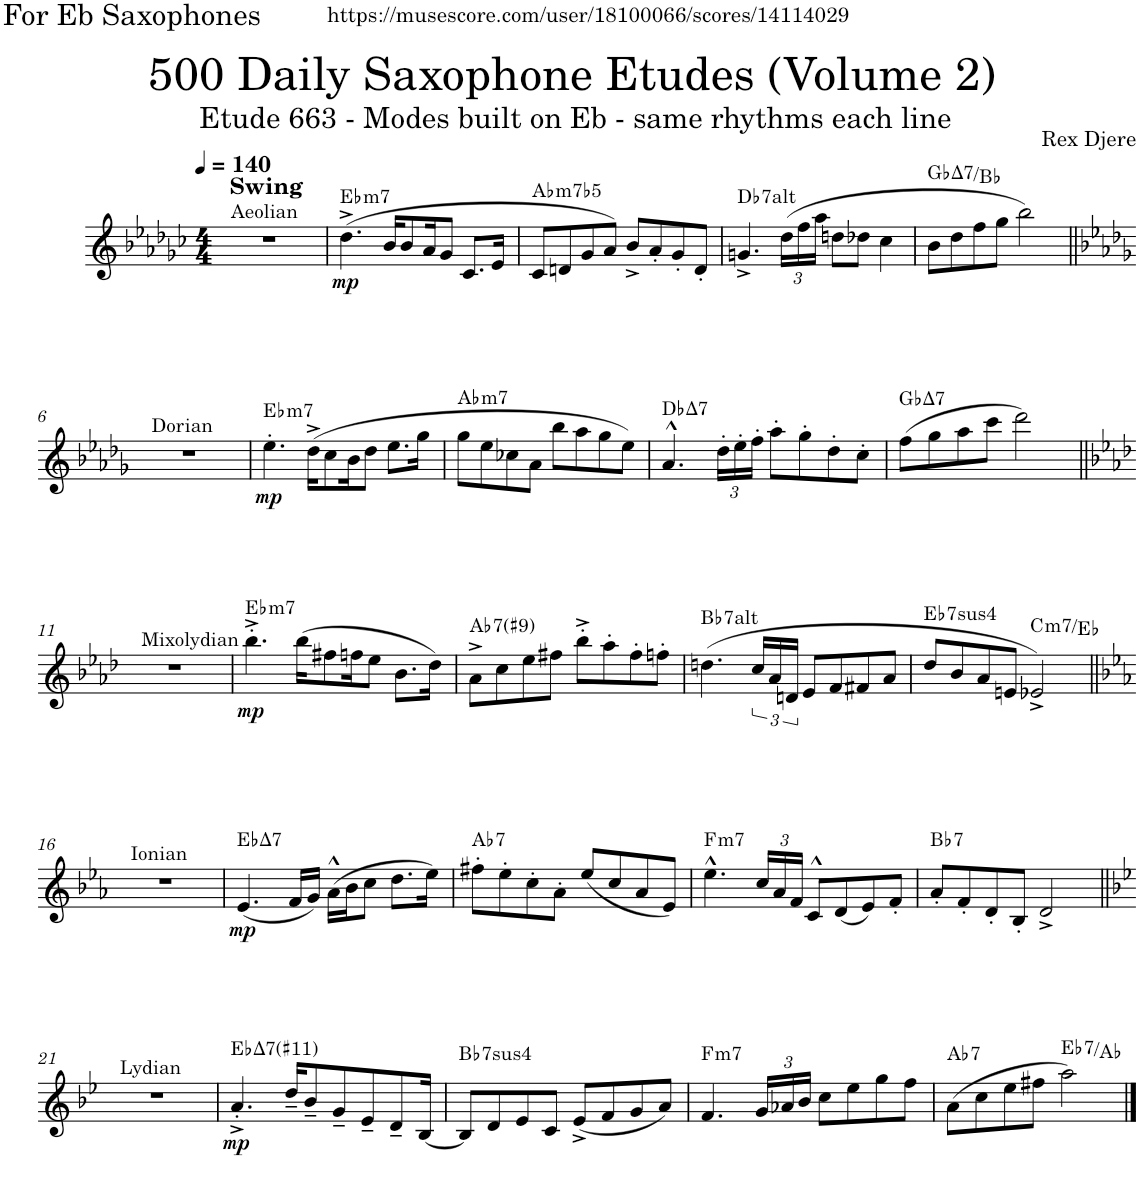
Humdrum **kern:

**kern	**dynam	**harte
*part1	*part1	*part1
*staff1	*staff1	*
*I"Alto Saxophone	*	*
*I'A. Sax.	*	*
*clefG2	*	*
*Trd5c9	*	*
*k[b-e-a-d-g-c-]	*	*
*M4/4	*	*
*MM140	*	*
=1	=1	=1
!LO:TX:a:t=Aeolian	!	!
!LO:TX:a:B:t=Swing	!	!
1r	.	.
=2	=2	=2
!	!LO:DY:b	!LO:H:kt=m7
(4.dd-^\	mp	Eb:min7
16b-/KL	.	.
8b-/	.	.
16a-/K	.	.
8g-/J	.	.
8.c-/L	.	.
16e-/Jk	.	.
=3	=3	=3
!	!	!LO:H:kt=m7b5
8c-/L	.	Ab:hdim7
8dn/	.	.
8g-/	.	.
8a-/J)	.	.
8b-^/L	.	.
8a-'/	.	.
8g-'/	.	.
8d'/J	.	.
=4	=4	=4
!	!	!LO:H:kt=7
4.gn^/	.	Db:(3,b5,#5,b7,b9,#9)
*Xbrackettup	*	*
(24dd-\LL	.	.
24ff\	.	.
24aa-\JJ	.	.
8ddn\L	.	.
8dd-X\J	.	.
4cc-\	.	.
=5	=5	=5
!	!	!LO:H:kt=7
8b-\L	.	Gb:maj7/3
8dd-\	.	.
8ff\	.	.
8gg-\J	.	.
2bb-\)	.	.
!!LO:LB:g=z
=6||	=6||	=6||
*k[b-e-a-d-g-]	*	*
!LO:TX:a:t=Dorian	!	!
1r	.	.
=7	=7	=7
!	!LO:DY:b	!LO:H:kt=m7
4.ee-'\	mp	Eb:min7
(16dd-^\KL	.	.
8cc\	.	.
16b-\K	.	.
8dd-\J	.	.
8.ee-\L	.	.
16gg-\Jk	.	.
=8	=8	=8
!	!	!LO:H:kt=m7
8gg-\L	.	Ab:min7
8ee-\	.	.
8cc-X\	.	.
8a-\J	.	.
8bb-\L	.	.
8aa-\	.	.
8gg-\	.	.
8ee-\J)	.	.
=9	=9	=9
!	!	!LO:H:kt=7
4.a-^^/	.	Db:maj7
24dd-'\LL	.	.
24ee-'\	.	.
24ff'\JJ	.	.
8aa-'\L	.	.
8gg-'\	.	.
8dd-'\	.	.
8cc'\J	.	.
=10	=10	=10
!	!	!LO:H:kt=7
(8ff\L	.	Gb:maj7
8gg-\	.	.
8aa-\	.	.
8ccc\J	.	.
2ddd-\)	.	.
!!LO:LB:g=z
=11||	=11||	=11||
*k[b-e-a-d-]	*	*
!LO:TX:a:t=Mixolydian	!	!
1r	.	.
=12	=12	=12
!	!LO:DY:b	!LO:H:kt=m7
4.bb-^'\	mp	Eb:min7
(16bb-\KL	.	.
8ff#X\	.	.
16ffn\K	.	.
8ee-\J	.	.
8.b-\L	.	.
16dd-\Jk)	.	.
=13	=13	=13
!	!	!LO:H:kt=7
8a-^\L	.	Ab:7(#9)
8cc\	.	.
8ee-\	.	.
8ff#X\J	.	.
8bb-'^\L	.	.
8aa-'\	.	.
8ff#'\	.	.
8ffn'\J	.	.
=14	=14	=14
!	!	!LO:H:kt=7
(4.ddn\	.	Bb:(3,b5,#5,b7,b9,#9)
*brackettup	*	*
24cc/LL	.	.
24a-/	.	.
24dn/JJ	.	.
8e-/L	.	.
8f/	.	.
8f#X/	.	.
8a-/J	.	.
=15	=15	=15
!	!	!LO:H:kt=74
8dd-/L	.	Eb:sus4(7)
8b-/	.	.
8a-/	.	.
8en/J	.	.
!	!	!LO:H:kt=m7
2e-X^/)	.	C:min7/b3
!!LO:LB:g=z
=16||	=16||	=16||
*k[b-e-a-]	*	*
!LO:TX:a:t=Ionian	!	!
1r	.	.
=17	=17	=17
!	!LO:DY:b	!LO:H:kt=7
(4.e-/	mp	Eb:maj7
16f/LL	.	.
16g/JJ)	.	.
(16a-^^\LL	.	.
16b-\J	.	.
8cc\J	.	.
8.dd\L	.	.
16ee-\Jk)	.	.
=18	=18	=18
!	!	!LO:H:kt=7
8ff#X'\L	.	Ab:7
8ee-'\	.	.
8cc'\	.	.
8a-'\J	.	.
(8ee-/L	.	.
8cc/	.	.
8a-/	.	.
8e-/J)	.	.
=19	=19	=19
!	!	!LO:H:kt=m7
4.ee-^^\	.	F:min7
*Xbrackettup	*	*
24cc/LL	.	.
24a-/	.	.
24f/JJ	.	.
8c^^/L	.	.
(8d/	.	.
8e-/)	.	.
8f'/J	.	.
=20	=20	=20
!	!	!LO:H:kt=7
8a-'/L	.	Bb:7
8f'/	.	.
8d'/	.	.
8B-'/J	.	.
2d^/	.	.
!!LO:LB:g=z
=21||	=21||	=21||
*k[b-e-]	*	*
!LO:TX:a:t=Lydian	!	!
1r	.	.
=22	=22	=22
!	!LO:DY:b	!LO:H:kt=7
4.a'^/	mp	Eb:maj7(#11)
16dd~/KL	.	.
8b-~/	.	.
8g~/	.	.
8e-~/	.	.
8d~/	.	.
[16B-/Jk	.	.
=23	=23	=23
!	!	!LO:H:kt=74
8B-/L]	.	Bb:sus4(7)
8d/	.	.
8e-/	.	.
8c/J	.	.
(8e-^/L	.	.
8f/	.	.
8g/	.	.
8a/J)	.	.
=24	=24	=24
!	!	!LO:H:kt=m7
4.f/	.	F:min7
24g/LL	.	.
24a-X/	.	.
24b-/JJ	.	.
8cc\L	.	.
8ee-\	.	.
8gg\	.	.
8ff\J	.	.
=25	=25	=25
!	!	!LO:H:kt=7
(8a\L	.	Ab:7
8cc\	.	.
8ee-\	.	.
8ff#X\J	.	.
!	!	!LO:H:kt=7
2aa\)	.	Eb:7/4
==	==	==
*-	*-	*-
